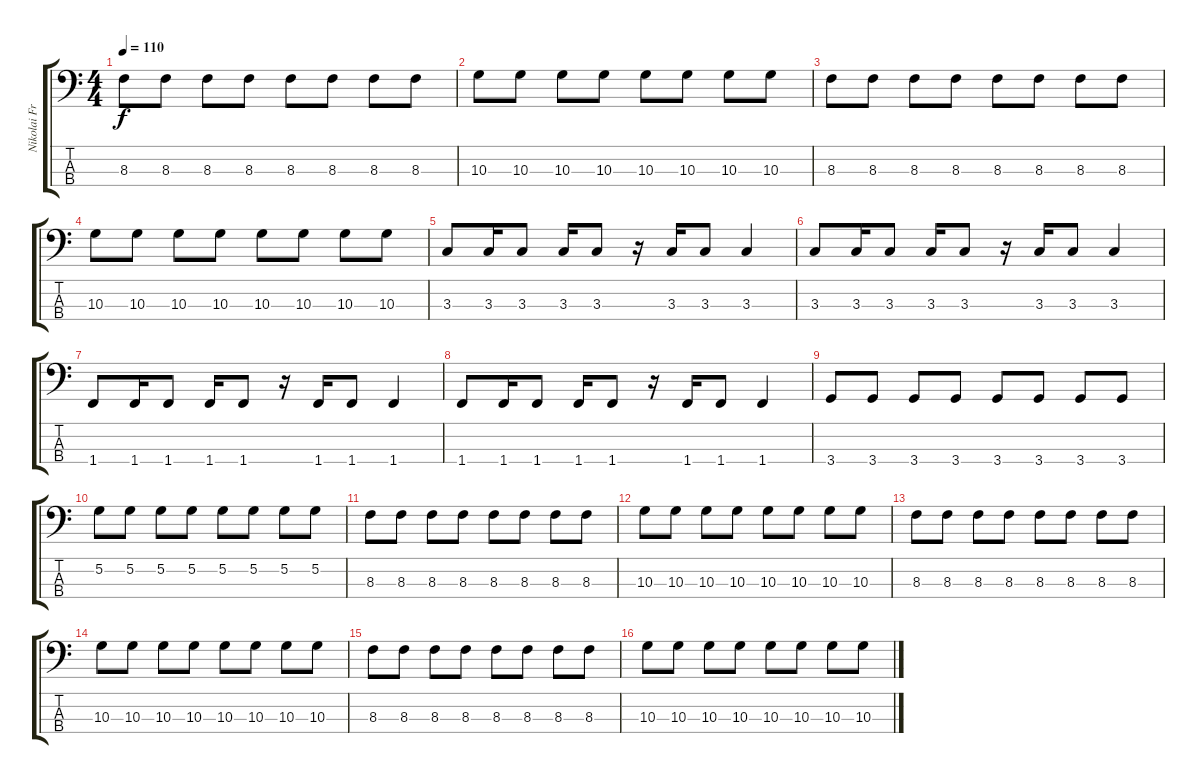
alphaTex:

\track ("Nikolai Friture" "Nikolai Fr") {instrument electricbasspick}
\staff {score tabs}
\tuning (G2 D2 A1 E1) {hide}
\ts (4 4)
\tempo 110
\clef f4
\ks c
8.3.8{dy f} 8.3.8 8.3.8 8.3.8 8.3.8 8.3.8 8.3.8 8.3.8 |
10.3.8 10.3.8 10.3.8 10.3.8 10.3.8 10.3.8 10.3.8 10.3.8 |
8.3.8 8.3.8 8.3.8 8.3.8 8.3.8 8.3.8 8.3.8 8.3.8 |
10.3.8 10.3.8 10.3.8 10.3.8 10.3.8 10.3.8 10.3.8 10.3.8 |
3.3.8 3.3.16 3.3.8 3.3.16 3.3.8 r.16 3.3.16 3.3.8 3.3.4 |
3.3.8 3.3.16 3.3.8 3.3.16 3.3.8 r.16 3.3.16 3.3.8 3.3.4 |
1.4.8 1.4.16 1.4.8 1.4.16 1.4.8 r.16 1.4.16 1.4.8 1.4.4 |
1.4.8 1.4.16 1.4.8 1.4.16 1.4.8 r.16 1.4.16 1.4.8 1.4.4 |
3.4.8 3.4.8 3.4.8 3.4.8 3.4.8 3.4.8 3.4.8 3.4.8 |
5.2.8 5.2.8 5.2.8 5.2.8 5.2.8 5.2.8 5.2.8 5.2.8 |
8.3.8 8.3.8 8.3.8 8.3.8 8.3.8 8.3.8 8.3.8 8.3.8 |
10.3.8 10.3.8 10.3.8 10.3.8 10.3.8 10.3.8 10.3.8 10.3.8 |
8.3.8 8.3.8 8.3.8 8.3.8 8.3.8 8.3.8 8.3.8 8.3.8 |
10.3.8 10.3.8 10.3.8 10.3.8 10.3.8 10.3.8 10.3.8 10.3.8 |
8.3.8 8.3.8 8.3.8 8.3.8 8.3.8 8.3.8 8.3.8 8.3.8 |
10.3.8 10.3.8 10.3.8 10.3.8 10.3.8 10.3.8 10.3.8 10.3.8
